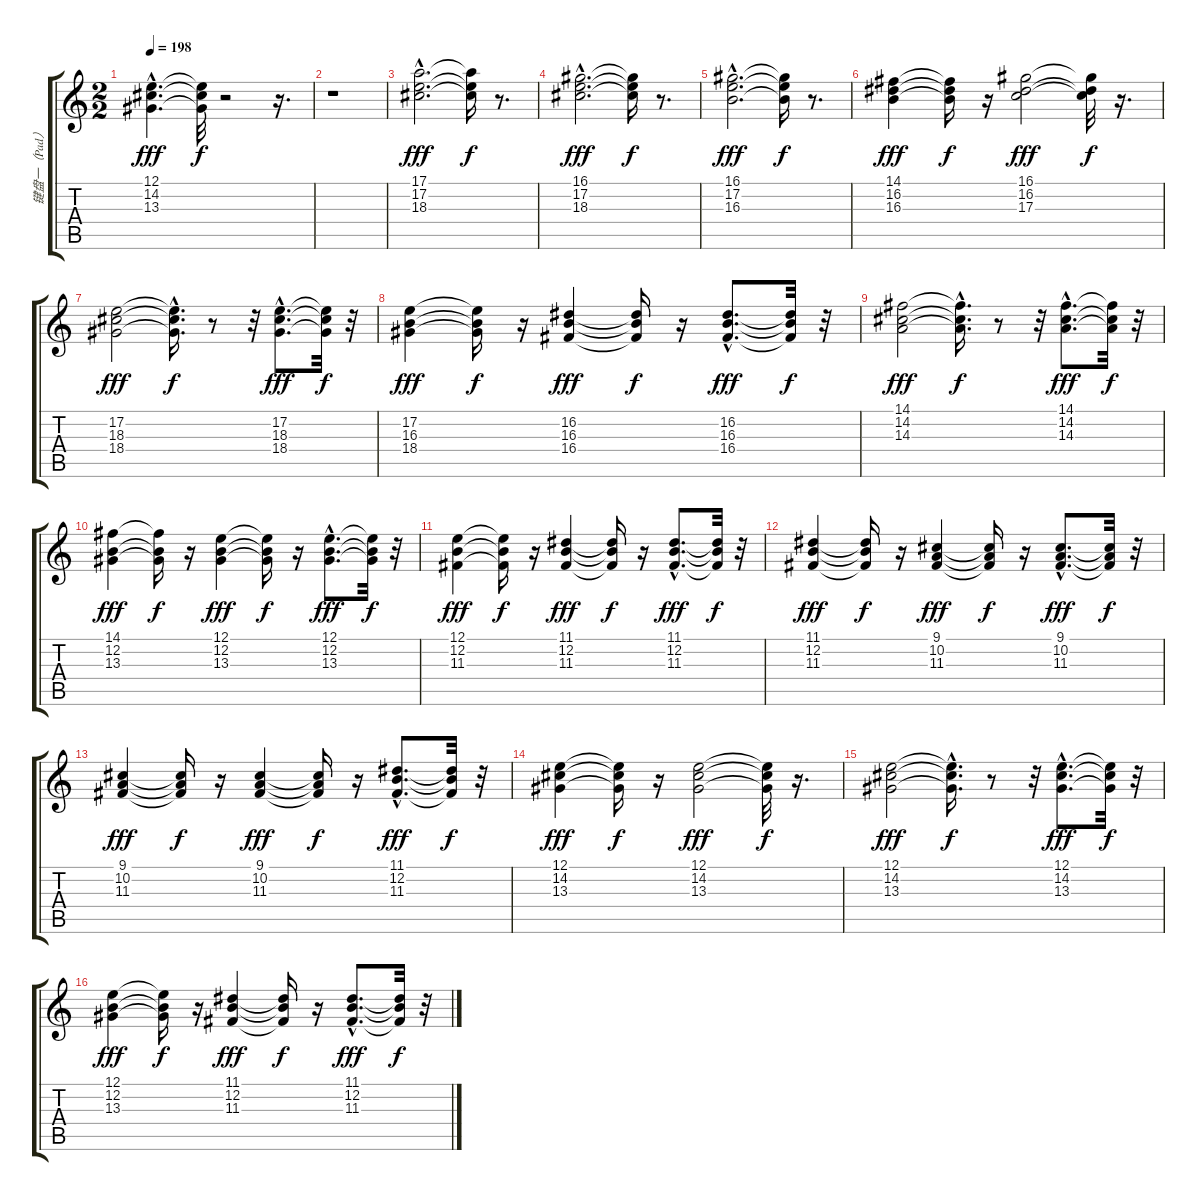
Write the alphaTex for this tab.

\track ("键盘一（Pad）" "键盘一（Pad）") {instrument pad1newage}
\staff {score tabs}
\tuning (E4 B3 G3 D3 A2 E2) {hide}
\ts (2 2)
\tempo 198
\clef g2
\ks c
(12.1{hac} 14.2{hac} 13.3{hac}).4{d dy fff} (12.1{t} 14.2{t} 13.3{t}).32{dy f} r.2 r.16{d} |
r.1 |
(17.1{hac} 17.2{hac} 18.3{hac}).2{d dy fff} (17.1{t} 17.2{t} 18.3{t}).16{dy f} r.8{d} |
(16.1{hac} 17.2{hac} 18.3{hac}).2{d dy fff} (16.1{t} 17.2{t} 18.3{t}).16{dy f} r.8{d} |
(16.1{hac} 17.2{hac} 16.3{hac}).2{d dy fff} (16.1{t} 17.2{t} 16.3{t}).16{dy f} r.8{d} |
(14.1 16.2 16.3).4{dy fff} (14.1{t} 16.2{t} 16.3{t}).16{dy f} r.16 (16.1 16.2 17.3).2{dy fff} (16.1{t} 16.2{t} 17.3{t}).32{dy f} r.16{d} |
(17.2 18.3 18.4).2{dy fff} (17.2{hac t} 18.3{hac t} 18.4{hac t}).16{d dy f} r.8 r.32 (17.2{hac} 18.3{hac} 18.4{hac}).8{d dy fff} (17.2{t} 18.3{t} 18.4{t}).32{dy f} r.32 |
(17.2 16.3 18.4).4{dy fff} (17.2{t} 16.3{t} 18.4{t}).16{dy f} r.16 (16.2 16.3 16.4).4{dy fff} (16.2{t} 16.3{t} 16.4{t}).16{dy f} r.16 (16.2{hac} 16.3{hac} 16.4{hac}).8{d dy fff} (16.2{t} 16.3{t} 16.4{t}).32{dy f} r.32 |
(14.1 14.2 14.3).2{dy fff} (14.1{hac t} 14.2{hac t} 14.3{hac t}).16{d dy f} r.8 r.32 (14.1{hac} 14.2{hac} 14.3{hac}).8{d dy fff} (14.1{t} 14.2{t} 14.3{t}).32{dy f} r.32 |
(14.1 12.2 13.3).4{dy fff} (14.1{t} 12.2{t} 13.3{t}).16{dy f} r.16 (12.1 12.2 13.3).4{dy fff} (12.1{t} 12.2{t} 13.3{t}).16{dy f} r.16 (12.1{hac} 12.2{hac} 13.3{hac}).8{d dy fff} (12.1{t} 12.2{t} 13.3{t}).32{dy f} r.32 |
(12.1 12.2 11.3).4{dy fff} (12.1{t} 12.2{t} 11.3{t}).16{dy f} r.16 (11.1 12.2 11.3).4{dy fff} (11.1{t} 12.2{t} 11.3{t}).16{dy f} r.16 (11.1{hac} 12.2{hac} 11.3{hac}).8{d dy fff} (11.1{t} 12.2{t} 11.3{t}).32{dy f} r.32 |
(11.1 12.2 11.3).4{dy fff} (11.1{t} 12.2{t} 11.3{t}).16{dy f} r.16 (9.1 10.2 11.3).4{dy fff} (9.1{t} 10.2{t} 11.3{t}).16{dy f} r.16 (9.1{hac} 10.2{hac} 11.3{hac}).8{d dy fff} (9.1{t} 10.2{t} 11.3{t}).32{dy f} r.32 |
(9.1 10.2 11.3).4{dy fff} (9.1{t} 10.2{t} 11.3{t}).16{dy f} r.16 (9.1 10.2 11.3).4{dy fff} (9.1{t} 10.2{t} 11.3{t}).16{dy f} r.16 (11.1{hac} 12.2{hac} 11.3{hac}).8{d dy fff} (11.1{t} 12.2{t} 11.3{t}).32{dy f} r.32 |
(12.1 14.2 13.3).4{dy fff} (12.1{t} 14.2{t} 13.3{t}).16{dy f} r.16 (12.1 14.2 13.3).2{dy fff} (12.1{t} 14.2{t} 13.3{t}).32{dy f} r.16{d} |
(12.1 14.2 13.3).2{dy fff} (12.1{hac t} 14.2{hac t} 13.3{hac t}).16{d dy f} r.8 r.32 (12.1{hac} 14.2{hac} 13.3{hac}).8{d dy fff} (12.1{t} 14.2{t} 13.3{t}).32{dy f} r.32 |
(12.1 12.2 13.3).4{dy fff} (12.1{t} 12.2{t} 13.3{t}).16{dy f} r.16 (11.1 12.2 11.3).4{dy fff} (11.1{t} 12.2{t} 11.3{t}).16{dy f} r.16 (11.1{hac} 12.2{hac} 11.3{hac}).8{d dy fff} (11.1{t} 12.2{t} 11.3{t}).32{dy f} r.32
